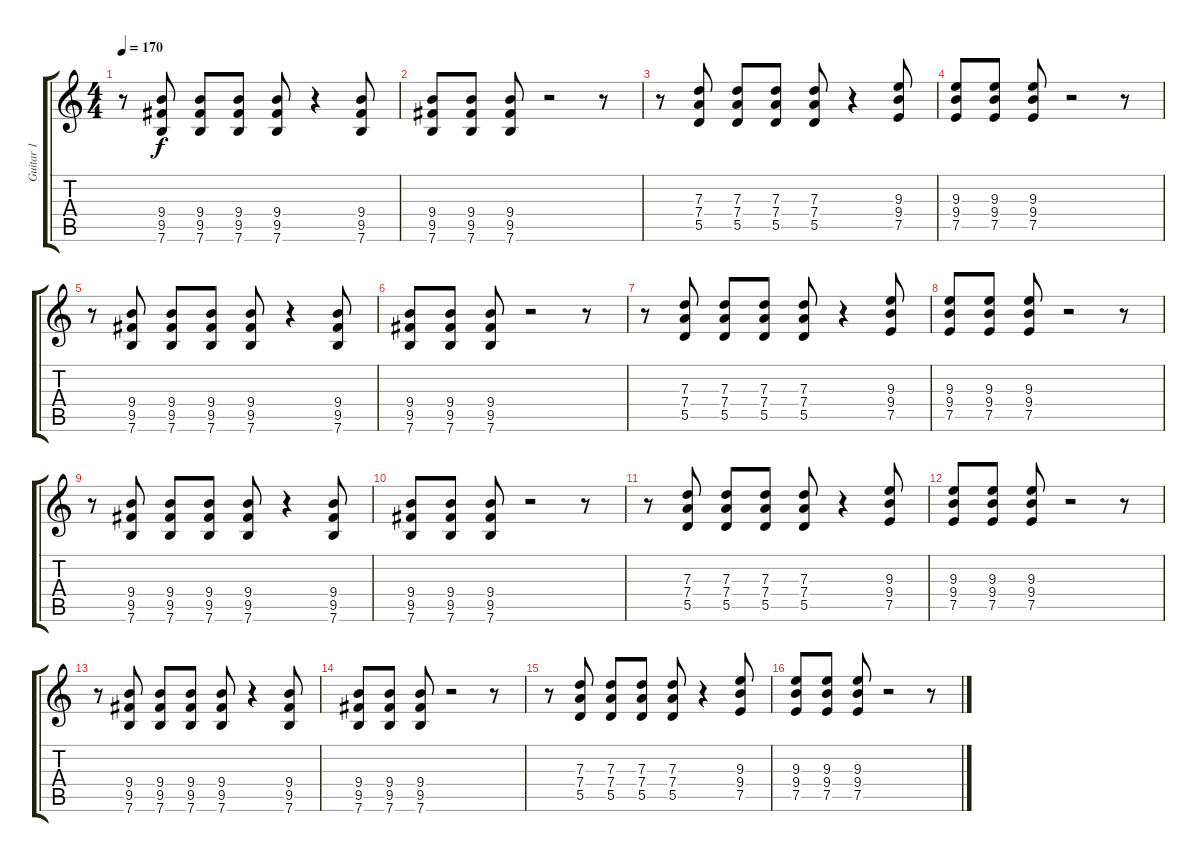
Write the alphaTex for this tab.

\track ("Guitar 1" "Guitar 1") {instrument overdrivenguitar}
\staff {score tabs}
\tuning (E4 B3 G3 D3 A2 E2) {hide}
\ts (4 4)
\tempo 170
\clef g2
\ks c
r.8{dy f volume 9} (9.4 9.5 7.6).8 (9.4 9.5 7.6).8 (9.4 9.5 7.6).8 (9.4 9.5 7.6).8 r.4 (9.4 9.5 7.6).8 |
(9.4 9.5 7.6).8 (9.4 9.5 7.6).8 (9.4 9.5 7.6).8 r.2 r.8 |
r.8 (7.3 7.4 5.5).8 (7.3 7.4 5.5).8 (7.3 7.4 5.5).8 (7.3 7.4 5.5).8 r.4 (9.3 9.4 7.5).8 |
(9.3 9.4 7.5).8 (9.3 9.4 7.5).8 (9.3 9.4 7.5).8 r.2 r.8 |
r.8 (9.4 9.5 7.6).8 (9.4 9.5 7.6).8 (9.4 9.5 7.6).8 (9.4 9.5 7.6).8 r.4 (9.4 9.5 7.6).8 |
(9.4 9.5 7.6).8 (9.4 9.5 7.6).8 (9.4 9.5 7.6).8 r.2 r.8 |
r.8 (7.3 7.4 5.5).8 (7.3 7.4 5.5).8 (7.3 7.4 5.5).8 (7.3 7.4 5.5).8 r.4 (9.3 9.4 7.5).8 |
(9.3 9.4 7.5).8 (9.3 9.4 7.5).8 (9.3 9.4 7.5).8 r.2 r.8 |
r.8 (9.4 9.5 7.6).8 (9.4 9.5 7.6).8 (9.4 9.5 7.6).8 (9.4 9.5 7.6).8 r.4 (9.4 9.5 7.6).8 |
(9.4 9.5 7.6).8 (9.4 9.5 7.6).8 (9.4 9.5 7.6).8 r.2 r.8 |
r.8 (7.3 7.4 5.5).8 (7.3 7.4 5.5).8 (7.3 7.4 5.5).8 (7.3 7.4 5.5).8 r.4 (9.3 9.4 7.5).8 |
(9.3 9.4 7.5).8 (9.3 9.4 7.5).8 (9.3 9.4 7.5).8 r.2 r.8 |
r.8 (9.4 9.5 7.6).8 (9.4 9.5 7.6).8 (9.4 9.5 7.6).8 (9.4 9.5 7.6).8 r.4 (9.4 9.5 7.6).8 |
(9.4 9.5 7.6).8 (9.4 9.5 7.6).8 (9.4 9.5 7.6).8 r.2 r.8 |
r.8 (7.3 7.4 5.5).8 (7.3 7.4 5.5).8 (7.3 7.4 5.5).8 (7.3 7.4 5.5).8 r.4 (9.3 9.4 7.5).8 |
(9.3 9.4 7.5).8 (9.3 9.4 7.5).8 (9.3 9.4 7.5).8 r.2 r.8
